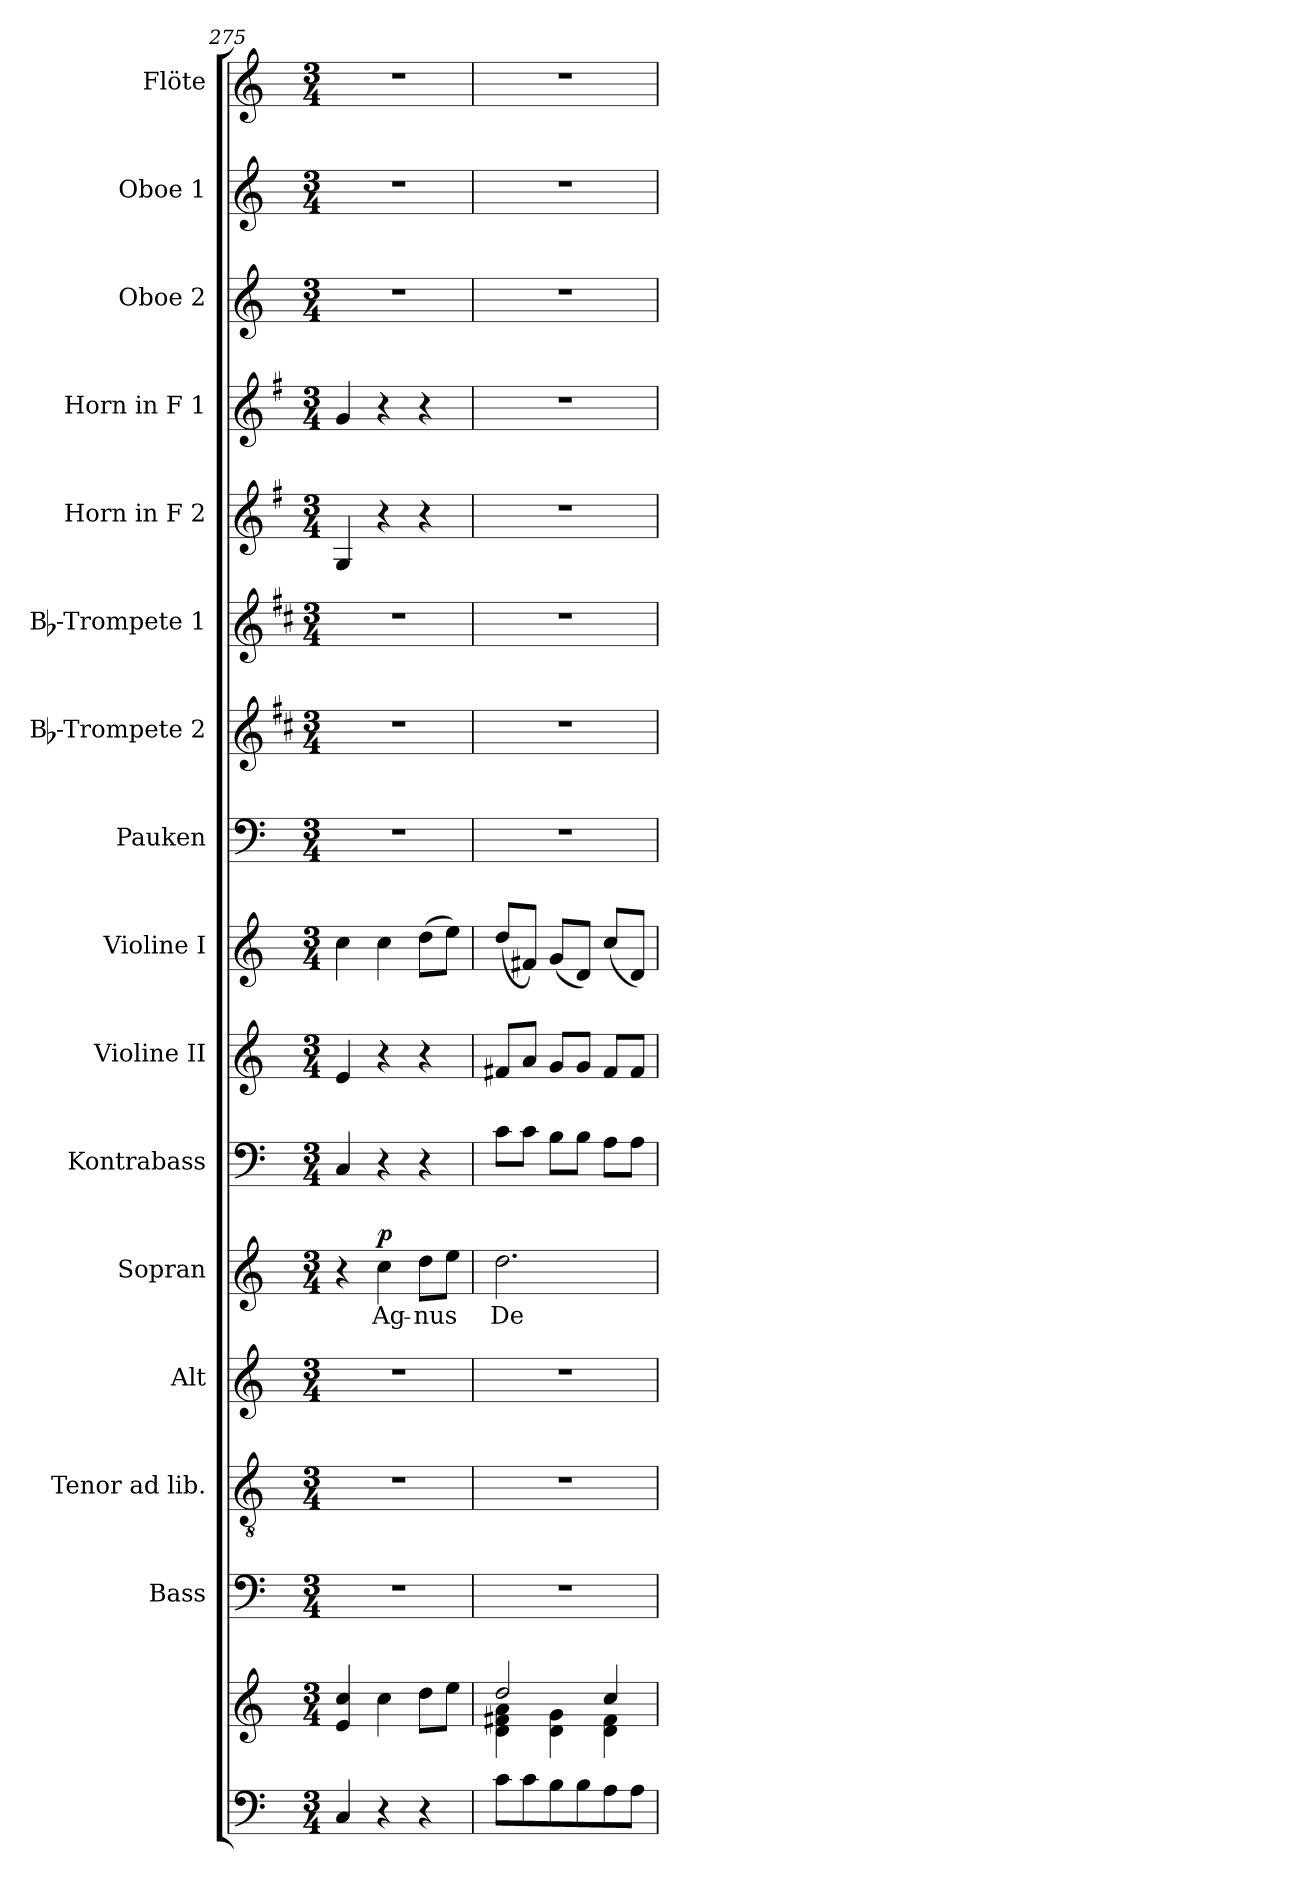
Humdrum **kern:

**kern	**kern	**kern	**kern	**kern	**kern	**text	**dynam	**kern	**kern	**kern	**kern	**kern	**kern	**kern	**kern	**kern	**kern	**kern
*part16	*part16	*part15	*part14	*part13	*part12	*part12	*part12	*part11	*part10	*part9	*part8	*part7	*part6	*part5	*part4	*part3	*part2	*part1
*staff17	*staff16	*staff15	*staff14	*staff13	*staff12	*staff12	*staff12	*staff11	*staff10	*staff9	*staff8	*staff7	*staff6	*staff5	*staff4	*staff3	*staff2	*staff1
*	*	*I"Bass	*I"Tenor ad lib.	*I"Alt	*I"Sopran	*	*	*I"Kontrabass	*I"Violine II	*I"Violine I	*I"Pauken	*I"Bb-Trompete 2	*I"Bb-Trompete 1	*I"Horn in F 2	*I"Horn in F 1	*I"Oboe 2	*I"Oboe 1	*I"Flöte
*	*	*I'B.	*I'T.	*I'A.	*I'S.	*	*	*I'Kb.	*I'Vl. II	*I'Vl. I	*I'Pk.	*I'Bb Trp. 2	*I'Bb Trp. 1	*	*	*I'Ob. 2	*I'Ob. 1	*I'Fl.
*clefF4	*clefG2	*clefF4	*clefGv2	*clefG2	*clefG2	*	*	*clefF4	*clefG2	*clefG2	*clefF4	*clefG2	*clefG2	*clefG2	*clefG2	*clefG2	*clefG2	*clefG2
*	*	*	*	*	*	*	*	*ITrd7c12	*	*	*	*ITrd1c2	*ITrd1c2	*ITrd4c7	*ITrd4c7	*	*	*
*k[]	*k[]	*k[]	*k[]	*k[]	*k[]	*	*	*k[]	*k[]	*k[]	*k[]	*k[]	*k[]	*k[]	*k[]	*k[]	*k[]	*k[]
*C:	*C:	*C:	*C:	*C:	*C:	*	*	*C:	*C:	*C:	*C:	*C:	*C:	*C:	*C:	*C:	*C:	*C:
*M3/4	*M3/4	*M3/4	*M3/4	*M3/4	*M3/4	*	*	*M3/4	*M3/4	*M3/4	*M3/4	*M3/4	*M3/4	*M3/4	*M3/4	*M3/4	*M3/4	*M3/4
=275	=275	=275	=275	=275	=275	=275	=275	=275	=275	=275	=275	=275	=275	=275	=275	=275	=275	=275
4C/	4e/ 4cc/	2.r	2.r	2.r	4r	.	.	4CC/	4e/	4cc\	2.r	2.r	2.r	4C/	4c/	2.r	2.r	2.r
!	!	!	!	!	!	!LO:LY:b	!LO:DY:a	!	!	!	!	!	!	!	!	!	!	!
4r	4cc\	.	.	.	4cc\	Ag-	p	4r	4r	4cc\	.	.	.	4r	4r	.	.	.
!	!	!	!	!	!	!LO:LY:b	!	!	!	!	!	!	!	!	!	!	!	!
4r	8dd\L	.	.	.	8dd\L	-nus	.	4r	4r	(>8dd\L	.	.	.	4r	4r	.	.	.
.	8ee\J	.	.	.	8ee\J	.	.	.	.	8ee\J)	.	.	.	.	.	.	.	.
=276	=276	=276	=276	=276	=276	=276	=276	=276	=276	=276	=276	=276	=276	=276	=276	=276	=276	=276
*	*^	*	*	*	*	*	*	*	*	*	*	*	*	*	*	*	*	*
!	!	!	!	!	!	!	!LO:LY:b	!	!	!	!	!	!	!	!	!	!	!	!
8c\L	2dd/	4d\ 4f#X\ 4a\	2.r	2.r	2.r	2.dd\	De-	.	8C\L	8f#X/L	(<8dd/L	2.r	2.r	2.r	2.r	2.r	2.r	2.r	2.r
8c\	.	.	.	.	.	.	.	.	8C\J	8a/J	8f#X/J)	.	.	.	.	.	.	.	.
8B\	.	4d\ 4g\	.	.	.	.	.	.	8BB\L	8g/L	(<8g/L	.	.	.	.	.	.	.	.
8B\	.	.	.	.	.	.	.	.	8BB\J	8g/J	8d/J)	.	.	.	.	.	.	.	.
8A\	4cc/	4d\ 4f#\	.	.	.	.	.	.	8AA\L	8f#/L	(<8cc/L	.	.	.	.	.	.	.	.
8A\J	.	.	.	.	.	.	.	.	8AA\J	8f#/J	8d/J)	.	.	.	.	.	.	.	.
*	*v	*v	*	*	*	*	*	*	*	*	*	*	*	*	*	*	*	*	*
=	=	=	=	=	=	=	=	=	=	=	=	=	=	=	=	=	=	=
*-	*-	*-	*-	*-	*-	*-	*-	*-	*-	*-	*-	*-	*-	*-	*-	*-	*-	*-
